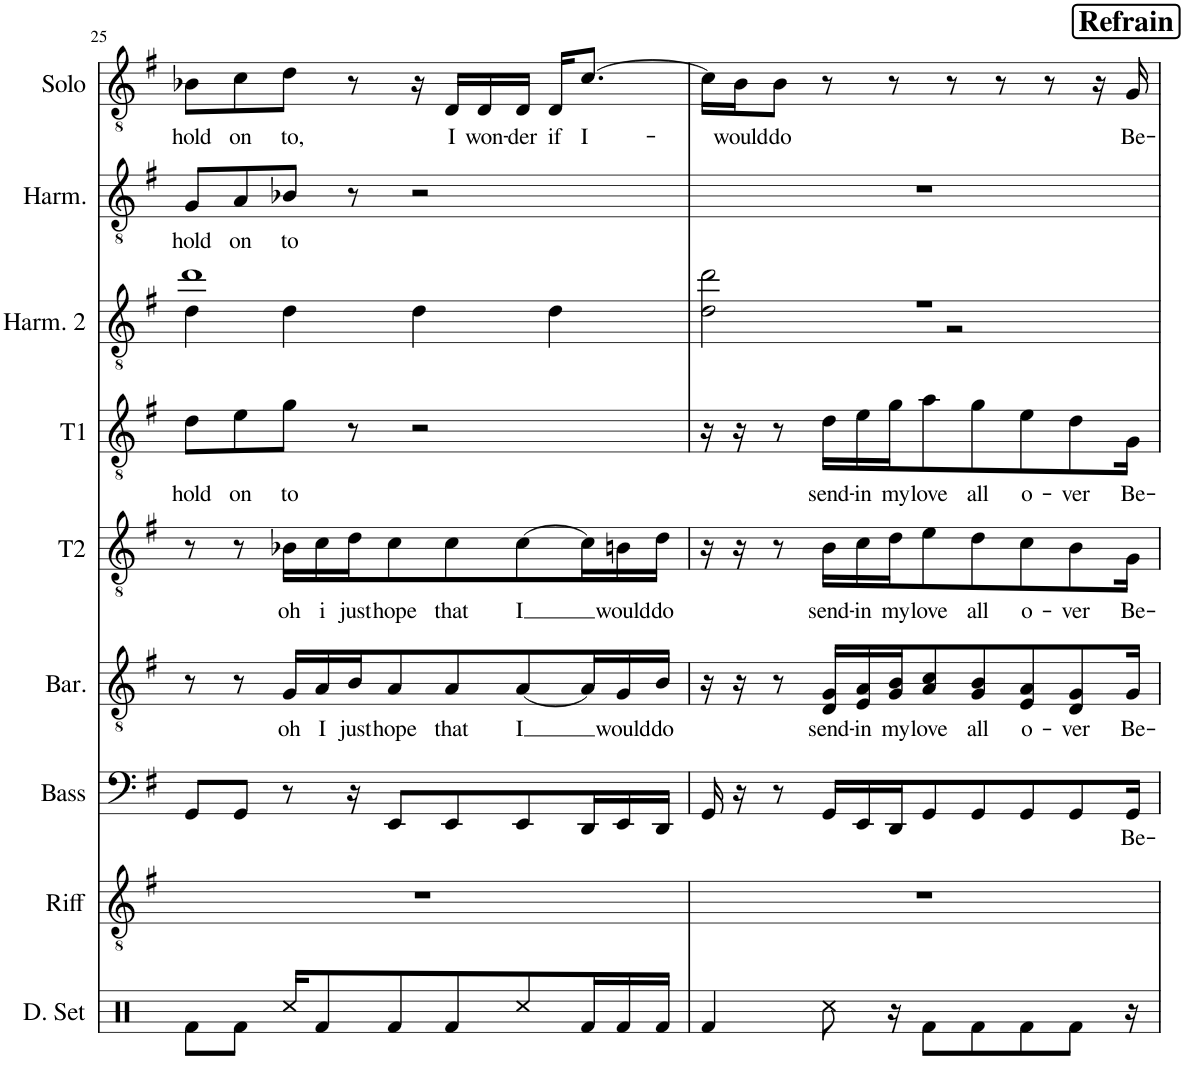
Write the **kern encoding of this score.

**kern	**kern	**kern	**text	**kern	**text	**kern	**text	**kern	**text	**kern	**kern	**text	**kern	**text
*part9	*part8	*part7	*part7	*part6	*part6	*part5	*part5	*part4	*part4	*part3	*part2	*part2	*part1	*part1
*staff9	*staff8	*staff7	*staff7	*staff6	*staff6	*staff5	*staff5	*staff4	*staff4	*staff3	*staff2	*staff2	*staff1	*staff1
*I"Drumset	*I"Riff	*I"Bass	*	*I"Baritone	*	*I"Tenor II	*	*I"Tenor I	*	*I"Harmony II	*I"Harmony I	*	*I"Solo	*
*I'D. Set	*I'Riff	*I'Bass	*	*I'Bar.	*	*I'T2	*	*I'T1	*	*I'Harm. 2	*I'Harm.	*	*I'Solo	*
!!LO:PB:g=z
*clefX	*clefGv2	*clefF4	*	*clefGv2	*	*clefGv2	*	*clefGv2	*	*clefGv2	*clefGv2	*	*clefGv2	*
*k[]	*k[f#]	*k[f#]	*	*k[f#]	*	*k[f#]	*	*k[f#]	*	*k[f#]	*k[f#]	*	*k[f#]	*
*M4/4	*M4/4	*M4/4	*	*M4/4	*	*M4/4	*	*M4/4	*	*M4/4	*M4/4	*	*M4/4	*
=25	=25	=25	=25	=25	=25	=25	=25	=25	=25	=25	=25	=25	=25	=25
!	!	!	!	!	!	!	!	!	!LO:LY:b	!	!	!LO:LY:b	!	!LO:LY:b
*	*	*	*	*	*	*	*	*	*	*^	*	*	*	*
8Rf\L	1r	8GG/L	.	8r	.	8r	.	8d\L	hold	1dd	4d\	8G/L	hold	8B-X\L	hold
!	!	!	!	!	!	!	!	!	!LO:LY:b	!	!	!	!LO:LY:b	!	!LO:LY:b
8Rf\J	.	8GG/J	.	8r	.	8r	.	8e\	on	.	.	8A/	on	8c\	on
!	!	!	!	!	!LO:LY:b	!	!LO:LY:b	!	!LO:LY:b	!	!	!	!LO:LY:b	!	!LO:LY:b
16Rcc/KL	.	8r	.	16G/LL	oh	16B-X\LL	oh	8g\J	to	.	4d\	8B-X/J	to	8d\J	to,
!	!	!	!	!	!LO:LY:b	!	!LO:LY:b	!	!	!	!	!	!	!	!
8Rf/	.	.	.	16A/	I	16c\	i	.	.	.	.	.	.	.	.
!	!	!	!	!	!LO:LY:b	!	!LO:LY:b	!	!	!	!	!	!	!	!
.	.	16r	.	16B/J	just	16d\J	just	8r	.	.	.	8r	.	8r	.
!	!	!	!	!	!LO:LY:b	!	!LO:LY:b	!	!	!	!	!	!	!	!
8Rf/	.	8EE/L	.	8A/	hope	8c\	hope	.	.	.	.	.	.	.	.
.	.	.	.	.	.	.	.	2r	.	.	4d\	2r	.	16r	.
!	!	!	!	!	!LO:LY:b	!	!LO:LY:b	!	!	!	!	!	!	!	!LO:LY:b
8Rf/	.	8EE/	.	8A/	that	8c\	that	.	.	.	.	.	.	16D/LL	I
!	!	!	!	!	!	!	!	!	!	!	!	!	!	!	!LO:LY:b
.	.	.	.	.	.	.	.	.	.	.	.	.	.	16D/	won-
!	!	!	!	!	!LO:LY:b	!	!LO:LY:b	!	!	!	!	!	!	!	!LO:LY:b
8Rcc/	.	8EE/	.	[8A/	I	[8c\	I	.	.	.	.	.	.	16D/JJ	-der
!	!	!	!	!	!	!	!	!	!	!	!	!	!	!	!LO:LY:b
.	.	.	.	.	.	.	.	.	.	.	4d\	.	.	16D/KL	if
!	!	!	!	!	!	!	!	!	!	!	!	!	!	!	!LO:LY:b
16Rf/L	.	16DD/L	.	16A/L]	.	16c\L]	.	.	.	.	.	.	.	[8.c/J	I-
!	!	!	!	!	!LO:LY:b	!	!LO:LY:b	!	!	!	!	!	!	!	!
16Rf/	.	16EE/	.	16G/	would	16Bn\	would	.	.	.	.	.	.	.	.
!	!	!	!	!	!LO:LY:b	!	!LO:LY:b	!	!	!	!	!	!	!	!
16Rf/JJ	.	16DD/JJ	.	16B/JJ	do	16d\JJ	do	.	.	.	.	.	.	.	.
!!LO:REH:place=s1:a:B:cj:fs=14:t=Refrain:qo=3.75
=26	=26	=26	=26	=26	=26	=26	=26	=26	=26	=26	=26	=26	=26	=26	=26
4Rf/	1r	16GG/	.	16r	.	16r	.	16r	.	1r	2d\ 2dd\	1r	.	16c\LL]	.
!	!	!	!	!	!	!	!	!	!	!	!	!	!	!	!LO:LY:b
.	.	16r	.	16r	.	16r	.	16r	.	.	.	.	.	16B\J	-would
!	!	!	!	!	!	!	!	!	!	!	!	!	!	!	!LO:LY:b
.	.	8r	.	8r	.	8r	.	8r	.	.	.	.	.	8B\J	do
!	!	!	!	!	!LO:LY:b	!	!LO:LY:b	!	!LO:LY:b	!	!	!	!	!	!
8Rcc\	.	16GG/LL	.	16D/ 16G/LL	send-	16B\LL	send-	16d\LL	send-	.	.	.	.	8r	.
!	!	!	!	!	!LO:LY:b	!	!LO:LY:b	!	!LO:LY:b	!	!	!	!	!	!
.	.	16EE/	.	16E/ 16A/	-in	16c\	-in	16e\	-in	.	.	.	.	.	.
!	!	!	!	!	!LO:LY:b	!	!LO:LY:b	!	!LO:LY:b	!	!	!	!	!	!
16r	.	16DD/J	.	16G/ 16B/J	my	16d\J	my	16g\J	my	.	.	.	.	8r	.
!	!	!	!	!	!LO:LY:b	!	!LO:LY:b	!	!LO:LY:b	!	!	!	!	!	!
8Rf\L	.	8GG/	.	8A/ 8c/	love	8e\	love	8a\	love	.	.	.	.	.	.
.	.	.	.	.	.	.	.	.	.	.	2r	.	.	8r	.
!	!	!	!	!	!LO:LY:b	!	!LO:LY:b	!	!LO:LY:b	!	!	!	!	!	!
8Rf\	.	8GG/	.	8G/ 8B/	all	8d\	all	8g\	all	.	.	.	.	.	.
.	.	.	.	.	.	.	.	.	.	.	.	.	.	8r	.
!	!	!	!	!	!LO:LY:b	!	!LO:LY:b	!	!LO:LY:b	!	!	!	!	!	!
8Rf\	.	8GG/	.	8E/ 8A/	o-	8c\	o-	8e\	o-	.	.	.	.	.	.
.	.	.	.	.	.	.	.	.	.	.	.	.	.	8r	.
!	!	!	!	!	!LO:LY:b	!	!LO:LY:b	!	!LO:LY:b	!	!	!	!	!	!
8Rf\J	.	8GG/	.	8D/ 8G/	-ver	8B\	-ver	8d\	-ver	.	.	.	.	.	.
.	.	.	.	.	.	.	.	.	.	.	.	.	.	16r	.
!	!	!	!LO:LY:b	!	!LO:LY:b	!	!LO:LY:b	!	!LO:LY:b	!	!	!	!	!	!LO:LY:b
16r	.	16GG/Jk	Be-	16G/Jk	Be-	16G\Jk	Be-	16G\Jk	Be-	.	.	.	.	16G/	Be-
*	*	*	*	*	*	*	*	*	*	*v	*v	*	*	*	*
=	=	=	=	=	=	=	=	=	=	=	=	=	=	=
*-	*-	*-	*-	*-	*-	*-	*-	*-	*-	*-	*-	*-	*-	*-
